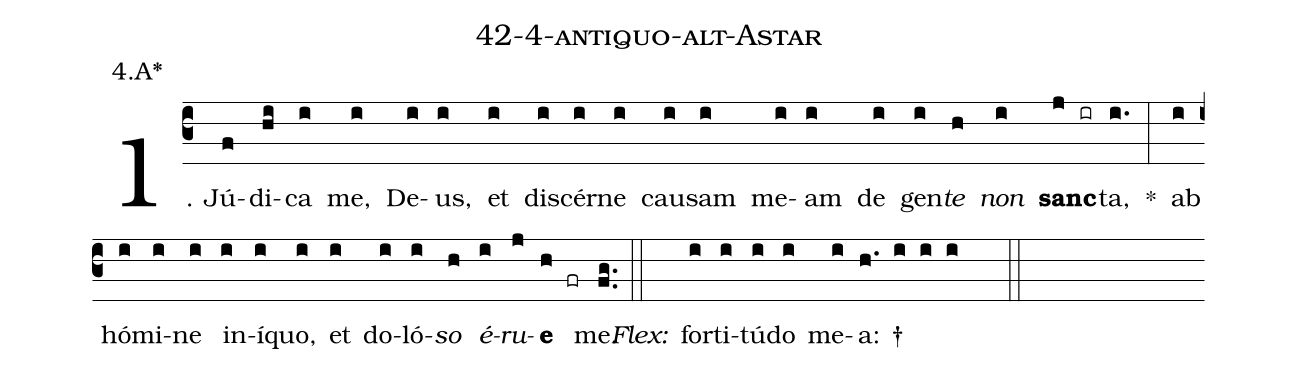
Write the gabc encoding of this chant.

name: 42-4-antiquo-alt-Astar;
annotation: 4.A*;
%%
(c3)1. Jú(f)di(hi)ca(i) me,(i) De(i)us,(i) et(i) di(i)scér(i)ne(i) cau(i)sam(i) me(i)am(i) de(i) gen(i)<i>te</i>(h) <i>non</i>(i) <b>sanc</b>(j ir)ta,(i.) *(:) ab(i) hó(i)mi(i)ne(i) in(i)í(i)quo,(i) et(i) do(i)ló(i)<i>so</i>(h) <i>é</i>(i)<i>ru</i>(j)<b>e</b>(h fr) me.(fg..) (::)
<i>Flex:</i>()  for(i)ti(i)tú(i)do(i) me(i)a: †(h. i i i  ::)
